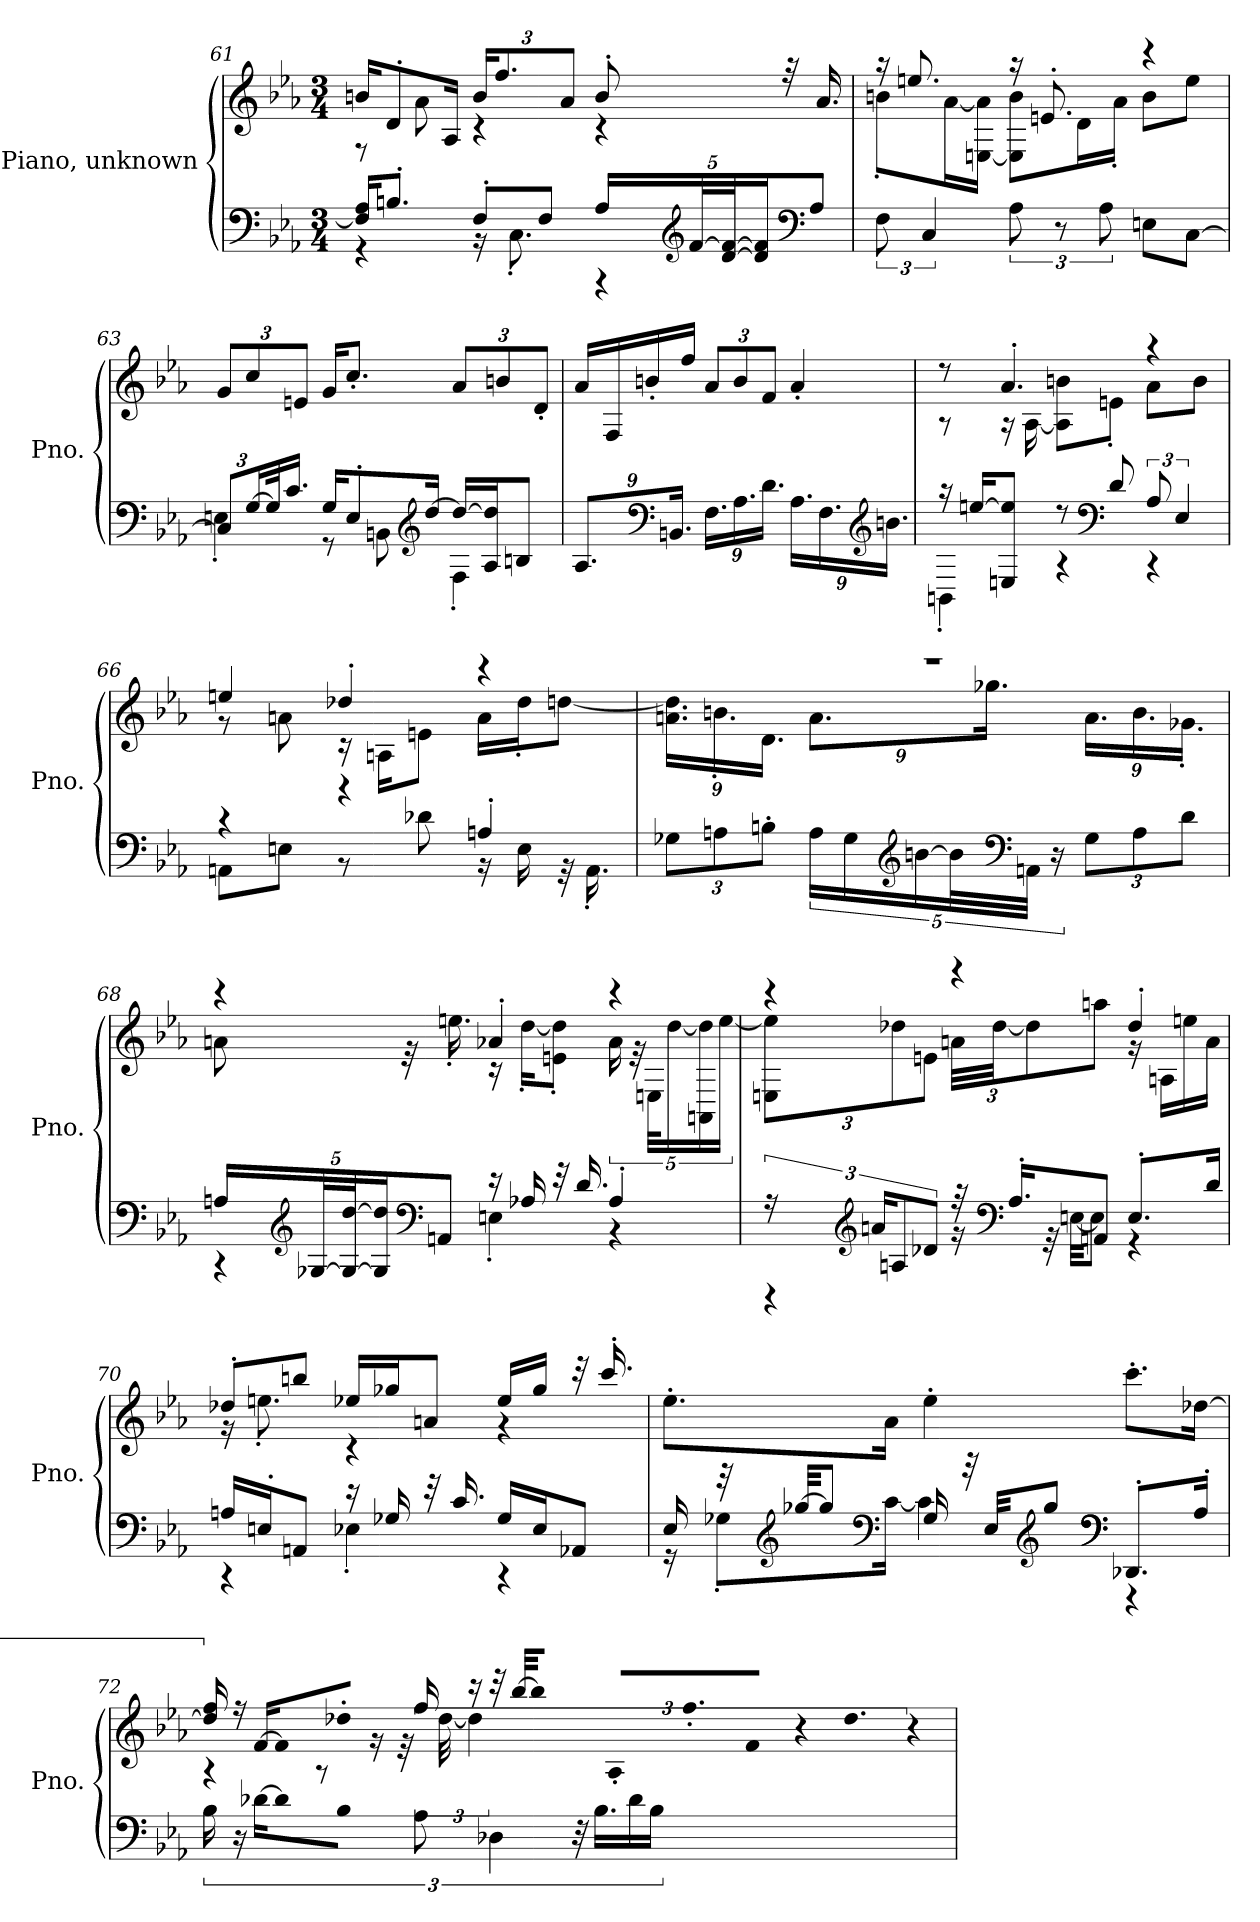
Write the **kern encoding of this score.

**kern	**kern
*part1	*part1
*staff2	*staff1
*I"Piano, unknown	*
*I'Pno.	*
!!LO:PB:g=z
*clefF4	*clefG2
*k[b-e-a-]	*k[b-e-a-]
*M3/4	*M3/4
=61	=61
*^	*^
16F/] 16A-/KL	4r	16bn/KL	8r
8.Bn'/J	.	8d'/	.
.	.	.	8a-\
.	.	16A-/Jk	.
*	*	*Xbrackettup	*
8F'/L	16r	24b/KL	4r
.	.	12.ff/	.
.	8.C'\	.	.
8F/J	.	.	.
.	.	12a-/J	.
*Xbrackettup	*	*	*
20A-/LL	4r	8b'/	4r
*clefG2	*	*	*
[40f/L	.	.	.
[40d/ 40f/_J	.	.	.
20d/] 20f/]J	.	.	.
.	.	32r	.
*clefF4	*	*	*
10A-/J	.	.	.
.	.	16.a-/	.
*v	*v	*	*
=62	=62	=62
*brackettup	*	*
12F\	16r	8bn'\L
.	8.een/	.
6C/	.	.
.	.	[16a-\L
.	.	[16En\ 16a-\]JJ
12A-\	16r	8E\] 8b\L
.	8.en'/	.
12r	.	.
.	.	16d\L
12A-\	.	.
.	.	16a-'\JJ
8En\L	4r	8b\L
[8C\J	.	8ee\J
*	*v	*v
!!LO:LB:g=z
=63	=63
*Xbrackettup	*
*^	*
12C/L]	4En'\	12g/L
[24G/L	.	12cc/
32G/K]	.	.
16.c/JJ	.	.
.	.	12en/J
16G/KL	8r	16g/KL
8E'/	.	8.cc'/J
.	8BBn\	.
*clefG2	*	*
[16dd/Jk	.	.
16dd/LL_	4F'\	12a-/L
16A-/ 16dd/]J	.	.
.	.	12bn/
8Bn/J	.	.
.	.	12d'/J
*v	*v	*
=64	=64
9.A-/L	16a-/LL
.	16F/
.	16bn'/
*clefF4	*
18.BBn/Jk	.
.	16ff/JJ
18.F\LL	12a-/L
18.A-\	12b/
18.d\JJ	12f/J
18.A-\LL	4a-'/
18.F\	.
*clefG2	*
18.bn\JJ	.
!!LO:LB:g=z
=65	=65
*^	*^
16r	4BBn'\	8r	8r
[16een/KL	.	.	.
8En/ 8ee/]J	.	4.a-'/	16r
.	.	.	[16A-\
8r	4r	.	8A-\] 8bn\L
*clefF4	*	*	*
8d/	.	.	8en'\J
*brackettup	*	*	*
12A-/	4r	4r	8a-\L
6E/	.	.	.
.	.	.	8b\J
=66	=66	=66	=66
4r	8AAn\L	4een/	8r
.	8En\J	.	8an\
4r	8r	4dd-X'/	16r
.	.	.	16An\KL
.	8d-X\	.	8en\J
4An'/	16r	4r	16a\LL
.	16E\	.	16dd-'\J
.	32r	.	[8ddn\J
.	16.AA'\	.	.
*v	*v	*	*
!!LO:LB:g=z	!!
=67	=67	=67
*Xbrackettup	*	*
12G-X\L	2.r	18.an\ 18.dd\]LL
12An\	.	18.bn'\
12Bn'\J	.	18.d\JJ
*brackettup	*	*
20A\LL	.	9.a\L
20G-\	.	.
*clefG2	*	*
[20bn\	.	.
40b\L]	.	.
.	.	18.gg-X\Jk
*clefF4	*	*
40AAn\JJJ	.	.
20r	.	.
*Xbrackettup	*	*
12G-\L	.	18.a\LL
12A\	.	18.b\
12d\J	.	18.g-X'\JJ
!!LO:LB:g=z	!!
=68	=68	=68
*^	*	*
20An/LL	4r	4r	8an\
*clefG2	*	*	*
[40G-X/L	.	.	.
40G-/_ [40dd/J	.	.	.
20G-/] 20dd/]J	.	.	.
.	.	.	32r
*clefF4	*	*	*
10AAn/J	.	.	.
.	.	.	16.een'\
16r	4En'\	4a-X'/	16r
16A-X/	.	.	[16dd'\KL
32r	.	.	8en\' 8dd\]'J
16.d/	.	.	.
*	*	*	*brackettup
4A-'/	4r	4r	20a-\
.	.	.	40r
.	.	.	40En\KLL
.	.	.	[20dd\
.	.	.	20AAn\ 20dd\]
.	.	.	[20ee\JJ
!!LO:LB:g=z	!!
=69	=69	=69	=69
*brackettup	*	*	*Xbrackettup
24r	4r	4r	12En\ 12ee\]L
*clefG2	*	*	*
24an/KL	.	.	.
12An/	.	.	12dd-X\
12d-X/J	.	.	12en\J
32r	16r	4r	48an\LLL
.	.	.	[48dd-\JJ
*clefF4	*	*	*
16.A'/KL	.	.	.
.	.	.	12dd-\]
.	32r	.	.
.	[32En\KKL	.	.
8AAn/J	8E\J]	.	8aan\J
8.E'/L	4r	4dd-'/	16r
.	.	.	16An\LL
.	.	.	16een\
16d-/Jk	.	.	16a\JJ
=70	=70	=70	=70
16An/LL	4r	8dd-X'/L	16r
16En'/J	.	.	8.een'\
8AAn/J	.	8bbn/J	.
16r	4E-X'\	16ee-X/LL	4r
16G-X/	.	16gg-X/J	.
32r	.	8an/J	.
16.c/	.	.	.
16G-/LL	4r	16ee-/LL	4r
16E-/J	.	16gg-/JJ	.
8AA-X/J	.	32r	.
.	.	16.ccc'/	.
*	*	*v	*v
!!LO:PB:g=z
=71	=71	=71
16E-/	16r	8.ee-'\L
32r	8G-X'\L	.
*clefG2	*	*
[32gg-X/KKL	.	.
8gg-/J]	.	.
*clefF4	*	*
.	[16c\Jk	16a-\Jk
16G-/	4c\]	4ee-'\
32r	.	.
32E-/KKL	.	.
*clefG2	*	*
8gg-/J	.	.
*clefF4	*	*
8.DD-X'/L	4r	8.ccc'\L
16A-'/Jk	.	[16dd-X\Jk
*v	*v	*
!!LO:LB:g=z
=72	=72
*	*brackettup
*	*^
24B-\	24dd-/] 24ff/	4r
24r	24r	.
[24d-X\LL	[24f/LL	.
16d-\]	16f/]	.
16B-\JJ	16dd-X'/JJ	.
12A-\	24ff/	8r
.	24r	.
6D-X\	48r	.
.	[48bb-/KKL	.
.	8bb-/J]	16r
.	.	32r
.	.	[32dd-\
32r	32A-'/KLL	4dd-\]
16.B-\LL	16.ff'/	.
16d-\	16f/JJ	.
16B-\JJ	128r	.
.	64.dd-/	.
.	32r	.
*	*v	*v
=	=
*-	*-
